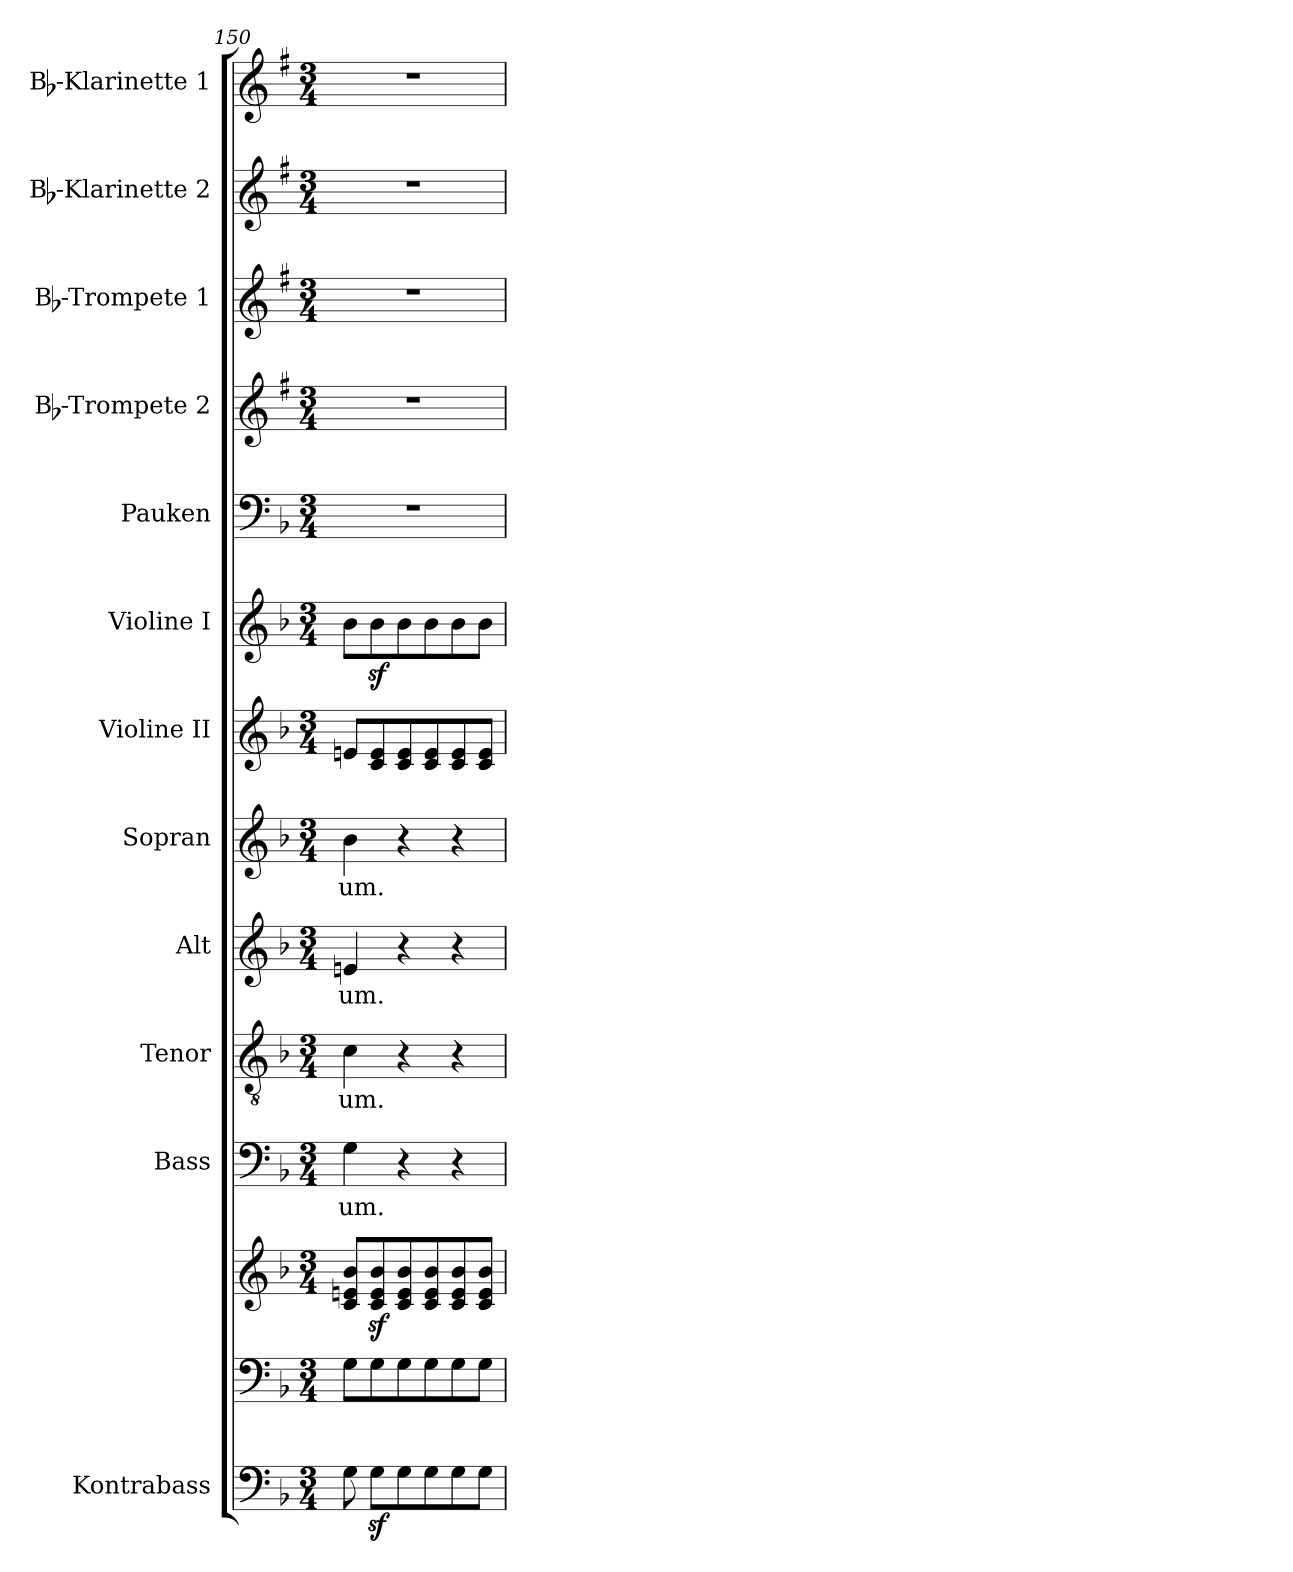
**kern	**kern	**kern	**kern	**text	**kern	**text	**kern	**text	**kern	**text	**kern	**kern	**kern	**kern	**kern	**kern	**kern
*part13	*part12	*part12	*part11	*part11	*part10	*part10	*part9	*part9	*part8	*part8	*part7	*part6	*part5	*part4	*part3	*part2	*part1
*staff14	*staff13	*staff12	*staff11	*staff11	*staff10	*staff10	*staff9	*staff9	*staff8	*staff8	*staff7	*staff6	*staff5	*staff4	*staff3	*staff2	*staff1
*I"Kontrabass	*	*	*I"Bass	*	*I"Tenor	*	*I"Alt	*	*I"Sopran	*	*I"Violine II	*I"Violine I	*I"Pauken	*I"Bb-Trompete 2	*I"Bb-Trompete 1	*I"Bb-Klarinette 2	*I"Bb-Klarinette 1
*I'Kb.	*	*	*I'B.	*	*I'T.	*	*I'A.	*	*I'S.	*	*I'Vl. II	*I'Vl. I	*I'Pk.	*I'Bb Trp. 2	*I'Bb Trp. 1	*I'Bb Kl. 2	*I'Bb Kl. 1
*clefF4	*clefF4	*clefG2	*clefF4	*	*clefGv2	*	*clefG2	*	*clefG2	*	*clefG2	*clefG2	*clefF4	*clefG2	*clefG2	*clefG2	*clefG2
*ITrd7c12	*	*	*	*	*	*	*	*	*	*	*	*	*	*ITrd1c2	*ITrd1c2	*ITrd1c2	*ITrd1c2
*k[b-]	*k[b-]	*k[b-]	*k[b-]	*	*k[b-]	*	*k[b-]	*	*k[b-]	*	*k[b-]	*k[b-]	*k[b-]	*k[b-]	*k[b-]	*k[b-]	*k[b-]
*F:	*F:	*F:	*F:	*	*F:	*	*F:	*	*F:	*	*F:	*F:	*F:	*F:	*F:	*F:	*F:
*M3/4	*M3/4	*M3/4	*M3/4	*	*M3/4	*	*M3/4	*	*M3/4	*	*M3/4	*M3/4	*M3/4	*M3/4	*M3/4	*M3/4	*M3/4
=150	=150	=150	=150	=150	=150	=150	=150	=150	=150	=150	=150	=150	=150	=150	=150	=150	=150
!	!	!	!	!LO:LY:b	!	!LO:LY:b	!	!LO:LY:b	!	!LO:LY:b	!	!	!	!	!	!	!
8GG\	8G\L	8c/ 8en/ 8b-/L	4G\	-um.	4c\	-um.	4en/	-um.	4b-\	-um.	8en/L	8b-\L	2.r	2.r	2.r	2.r	2.r
8GGz<\L	8G\	8c/z< 8e/z< 8b-/z<	.	.	.	.	.	.	.	.	8c/ 8e/	8b-z<\	.	.	.	.	.
8GG\	8G\	8c/ 8e/ 8b-/	4r	.	4r	.	4r	.	4r	.	8c/ 8e/	8b-\	.	.	.	.	.
8GG\	8G\	8c/ 8e/ 8b-/	.	.	.	.	.	.	.	.	8c/ 8e/	8b-\	.	.	.	.	.
8GG\	8G\	8c/ 8e/ 8b-/	4r	.	4r	.	4r	.	4r	.	8c/ 8e/	8b-\	.	.	.	.	.
8GG\J	8G\J	8c/ 8e/ 8b-/J	.	.	.	.	.	.	.	.	8c/ 8e/J	8b-\J	.	.	.	.	.
=	=	=	=	=	=	=	=	=	=	=	=	=	=	=	=	=	=
*-	*-	*-	*-	*-	*-	*-	*-	*-	*-	*-	*-	*-	*-	*-	*-	*-	*-
